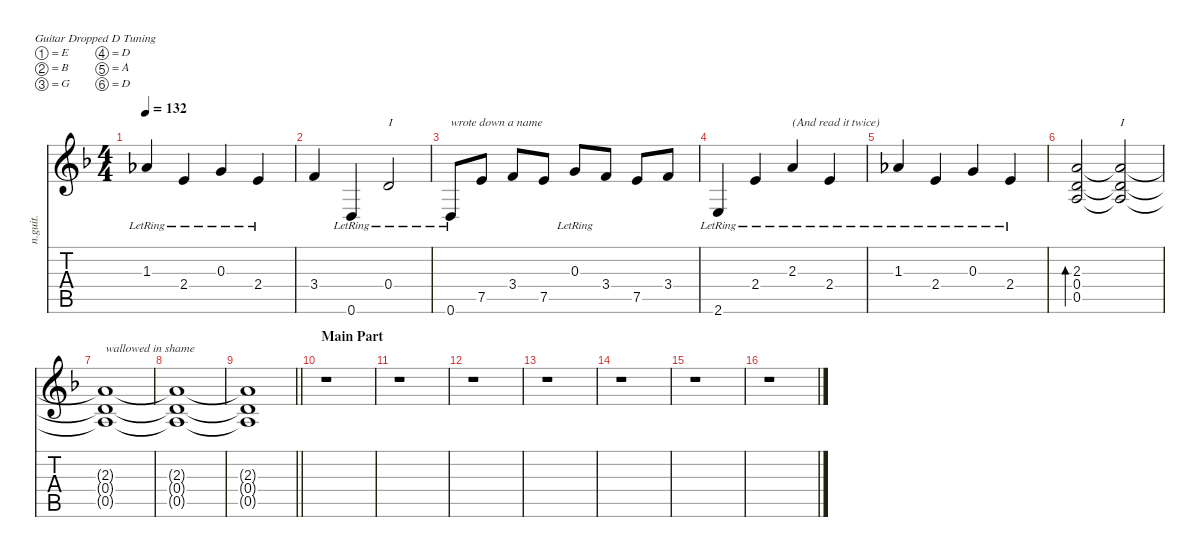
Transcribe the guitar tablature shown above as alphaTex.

\defaultSystemsLayout 4
\hideDynamics
\bracketExtendMode nobrackets
\otherSystemsTrackNameOrientation horizontal
\track ("Acoustic Guitar" "n.guit.") {instrument acousticguitarnylon}
\staff {score tabs}
\tuning (E4 B3 G3 D3 A2 D2)
\ts (4 4)
\tempo 132
\clef g2
\ks dminor
1.3{lr acc b}.4{dy f beam Up} 2.4{lr acc forcenatural}.4{beam Up} 0.3{lr acc forcenatural}.4{beam Up} 2.4{lr acc forcenatural}.4{beam Up} |
3.4{acc forcenatural}.4{beam Up} 0.6{lr acc forcenatural}.4{beam Up} 0.4{lr acc forcenatural}.2{txt "I" beam Up} |
0.6{lr acc forcenatural}.8{txt "wrote down a name" beam Up} 7.5{acc forcenatural}.8{beam Up} 3.4{acc forcenatural}.8{beam Up} 7.5{acc forcenatural}.8{beam Up} 0.3{lr acc forcenatural}.8{beam Up} 3.4{acc forcenatural}.8{beam Up} 7.5{acc forcenatural}.8{beam Up} 3.4{acc forcenatural}.8{beam Up} |
2.6{lr acc forcenatural}.4{beam Up} 2.4{lr acc forcenatural}.4{beam Up} 2.3{lr acc forcenatural}.4{txt "(And read it twice)" beam Up} 2.4{lr acc forcenatural}.4{beam Up} |
1.3{lr acc b}.4{beam Up} 2.4{lr acc forcenatural}.4{beam Up} 0.3{lr acc forcenatural}.4{beam Up} 2.4{lr acc forcenatural}.4{beam Up} |
(2.3{acc forcenatural} 0.4{acc forcenatural} 0.5{acc forcenatural}).2{bd 480 beam Up} (2.3{t acc forcenatural} 0.4{t acc forcenatural} 0.5{t acc forcenatural}).2{txt "I" beam Up} |
(2.3{t acc forcenatural} 0.4{t acc forcenatural} 0.5{t acc forcenatural}).1{txt "wallowed in shame" beam Up} |
(2.3{t acc forcenatural} 0.4{t acc forcenatural} 0.5{t acc forcenatural}).1{beam Up} |
\barLineRight lightlight
(2.3{t acc forcenatural} 0.4{t acc forcenatural} 0.5{t acc forcenatural}).1{beam Up} |
\section ("" "Main Part")
r.1{beam Down} |
r.1{beam Down} |
r.1{beam Down} |
r.1{beam Down} |
r.1{beam Down} |
r.1{beam Down} |
r.1{beam Down}
